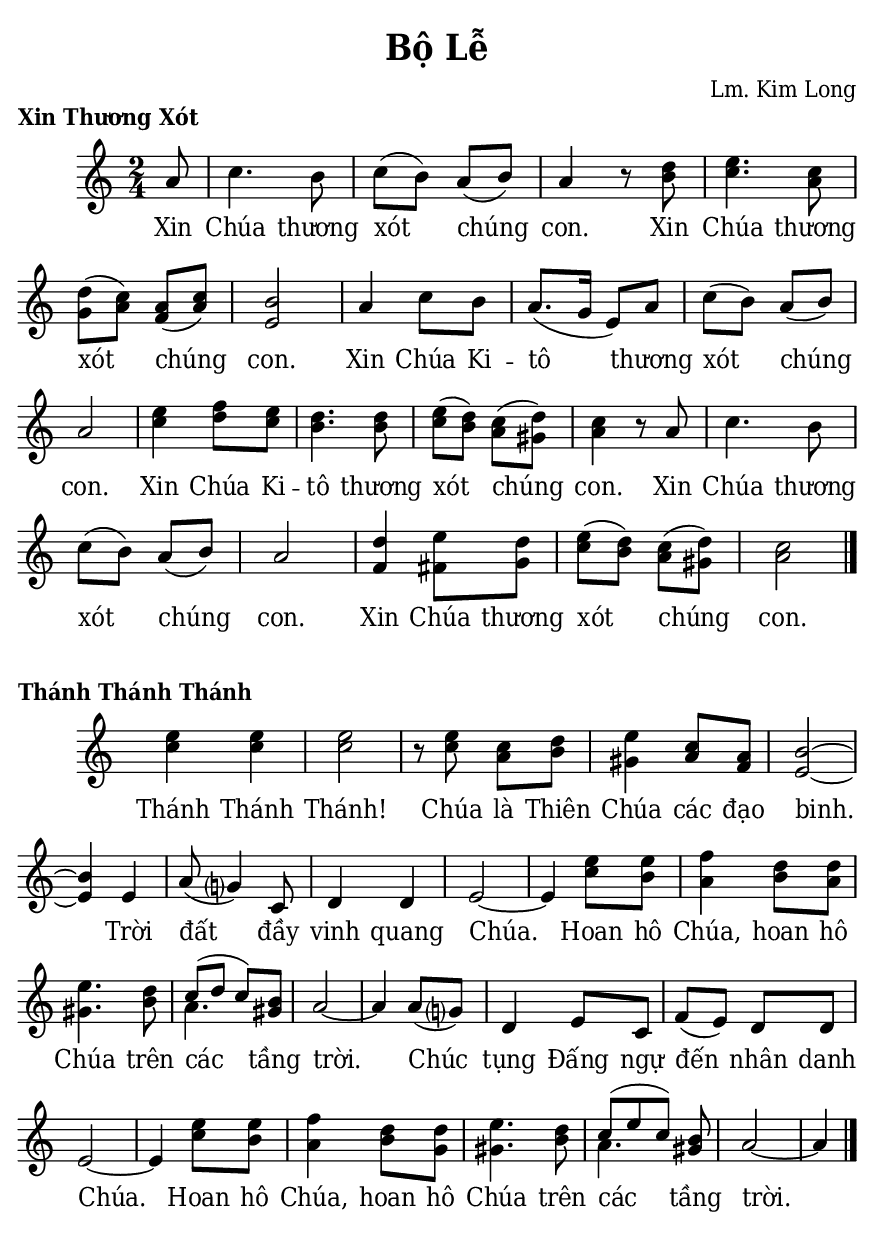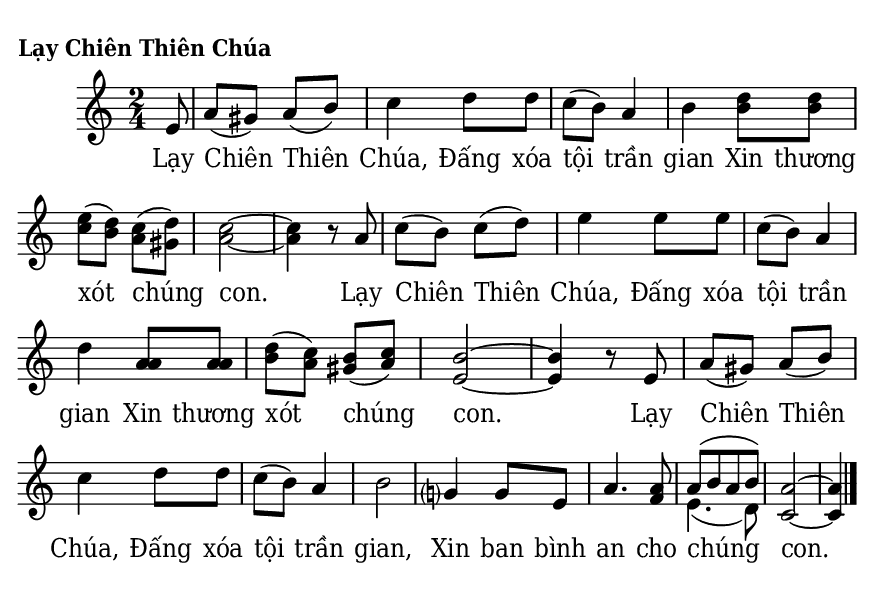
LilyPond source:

% Cài đặt chung
\version "2.22.1"
\include "english.ly"

\header {
  title = "Bộ Lễ"
  composer = "Lm. Kim Long"
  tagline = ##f
}

% Nhạc
nhacMauMot = \relative c'' {
  \key c \major
  \time 2/4
  \partial 8 a8 |
  c4. b8 |
  c (b) a (b) |
  a4 r8
  <<
    {
      d8 |
      e4. c8 |
      d (c) a (c) |
      b2
    }
    {
      b8 |
      c4. a8 |
      g (a) f (a) |
      e2
    }
  >>
  a4 c8 b |
  a8. (g16 e8) a |
  c (b) a (b) |
  a2 |
  <<
    {
      e'4 f8 e |
      d4. d8 |
      e (d) c (d) |
      c4
    }
    {
      c4 d8 c |
      b4. b8 |
      c (b) a (gs) |
      a4
    }
  >>
  r8 a |
  c4. b8 |
  c (b) a (b) |
  a2 |
  <<
    {
      d4 e8 d |
      e (d) c (d) |
      c2 \bar "|."
    }
    {
      f,4 fs8 g |
      c (b) a (gs) |
      a2
    }
  >>
}

nhacMauHai = \relative c'' {
  \key c \major
  \time 2/4
  <<
    {
      e4 e |
      e2 |
      r8 e c d |
      e4 c8 a |
      b2 ~ |
      b4
    }
    {
      c4 c |
      c2 |
      r8 c a b |
      gs4 a8 f |
      e2 ~ |
      e4
    }
  >>
  e4 |
  a8 (g!?4) c,8 |
  d4 d |
  e2 ~ |
  e4
  <<
    {
      e'8 e |
      f4 d8 d |
      e4. d8
    }
    {
      c8 b |
      a4 b8 a |
      gs4. b8
    }
  >>
  <<
    {
      \voiceOne
      c8 (d c)
    }
    \new Voice = "splitpart" {
      \voiceTwo
      a4.
    }
  >>
  \oneVoice
  <b gs>8 |
  a2 ~ |
  a4 a8 (g!?) |
  d4 e8 c |
  f (e) d d |
  e2 ~ |
  e4
  <<
    {
      e'8 e |
      f4 d8 d |
      e4. d8
    }
    {
      c8 b |
      a4 b8 g |
      gs4. b8
    }
  >>
  <<
    {
      \voiceOne
      c8 ([e c])
    }
    \new Voice = "splitpart" {
      \voiceTwo
      a4.
    }
  >>
  \oneVoice
  <b gs>8 |
  a2 ~ |
  a4 \bar "|."
}

nhacMauBa = \relative c' {
  \key c \major
  \time 2/4
  \partial 8 e8 |
  a (gs) a (b) |
  c4 d8 d |
  c (b) a4 |
  b4
  <<
    {
      d8 d |
      e (d) c (d) |
      c2 ~ |
      c4
    }
    {
      b8 b |
      c (b) a (gs) |
      a2 ~ |
      a4
    }
  >>
  r8 a |
  c (b) c (d) |
  e4 e8 e |
  c (b) a4 |
  d4
  <<
    {
      a8 a |
      d (c) b (c) |
      b2 ~ |
      b4
    }
    {
      a8 a |
      b (a) gs (a) |
      e2 ~ |
      e4
    }
  >>
  r8 e |
  a (gs) a (b) |
  c4 d8 d |
  c (b) a4 |
  b2 |
  g!?4 g8 e |
  a4. <a f>8 |
  <<
    {
      \voiceOne
      a8 ([b a b]) |
    }
    \new Voice = "splitpart" {
      \voiceTwo
      e,4. (d8) |
    }
  >>
  \oneVoice
  <a' c,>2 ~ |
  <a c,>4 \bar "|."
}

% Lời
loiMauMot = \lyricmode {
  Xin Chúa thương xót chúng con.
  Xin Chúa thương xót chúng con.
  Xin Chúa Ki -- tô thương xót chúng con.
  Xin Chúa Ki -- tô thương xót chúng con.
  Xin Chúa thương xót chúng con.
  Xin Chúa thương xót chúng con.
  Xin Chúa thương xót chúng con.
}

loiMauHai = \lyricmode {
  Thánh Thánh Thánh!
  Chúa là Thiên Chúa các đạo binh.
  Trời đất đầy vinh quang Chúa.
  Hoan hô Chúa, hoan hô Chúa trên các tầng trời.
  Chúc tụng Đấng ngự đến nhân danh Chúa.
  Hoan hô Chúa, hoan hô Chúa trên các tầng trời.
}

loiMauBa = \lyricmode {
  Lạy Chiên Thiên Chúa, Đấng xóa tội trần gian
  Xin thương xót chúng con.
  Lạy Chiên Thiên Chúa, Đấng xóa tội trần gian
  Xin thương xót chúng con.
  Lạy Chiên Thiên Chúa, Đấng xóa tội trần gian,
  Xin ban bình an cho chúng con.
}

% Dàn trang
\paper {
  #(set-paper-size "a5")
  top-margin = 3\mm
  bottom-margin = 3\mm
  left-margin = 3\mm
  right-margin = 3\mm
  indent = #0
  #(define fonts
	 (make-pango-font-tree "Deja Vu Serif Condensed"
	 		       "Deja Vu Serif Condensed"
			       "Deja Vu Serif Condensed"
			       (/ 20 20)))
  print-page-number = ##f
}

\markup {
  %\vspace #2
  \line {
    \bold "Xin Thương Xót"
  }
}

\score {
  <<
    \new Staff <<
        \clef treble
        \new Voice = beSop {
          \nhacMauMot
        }
      \new Lyrics \lyricsto beSop \loiMauMot
    >>
  >>
  \layout {
    indent = 10
    \override Lyrics.LyricSpace.minimum-distance = #1
    \override Score.BarNumber.break-visibility = ##(#f #f #f)
    \override Score.SpacingSpanner.uniform-stretching = ##t
    ragged-last = ##f
  }
}

\markup {
  \vspace #2
  \line {
    \bold "Thánh Thánh Thánh"
  }
}

\score {
  <<
    \new Staff <<
        \clef treble
        \new Voice = beSop {
          \nhacMauHai
        }
      \new Lyrics \lyricsto beSop \loiMauHai
    >>
  >>
  \layout {
    indent = 10
    \override Staff.TimeSignature.transparent = ##t
    \override Lyrics.LyricSpace.minimum-distance = #1
    \override Score.BarNumber.break-visibility = ##(#f #f #f)
    \override Score.SpacingSpanner.uniform-stretching = ##t
    ragged-last = ##f
  }
}

\markup {
  \vspace #2
  \line {
    \bold "Lạy Chiên Thiên Chúa"
  }
}

\score {
  <<
    \new Staff <<
        \clef treble
        \new Voice = beSop {
          \nhacMauBa
        }
      \new Lyrics \lyricsto beSop \loiMauBa
    >>
  >>
  \layout {
    indent = 10
    \override Lyrics.LyricSpace.minimum-distance = #1
    \override Score.BarNumber.break-visibility = ##(#f #f #f)
    \override Score.SpacingSpanner.uniform-stretching = ##t
    ragged-last = ##f
  }
}
